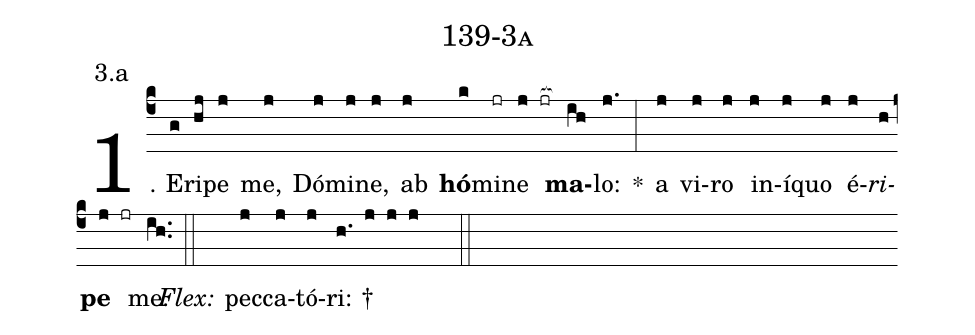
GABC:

name: 139-3a;
annotation: 3.a;
%%
(c4)1. E(g)ri(hj)pe(j) me,(j) Dó(j)mi(j)ne,(j) ab(j) <b>hó</b>(k)mi(jr)ne(j jr[ocb:1{]) <b>ma</b>(ih[ocb:0}])lo:(j.) *(:) a(j) vi(j)ro(j) in(j)í(j)quo(j) é(j)<i>ri</i>(h)<b>pe</b>(j jr) me.(ih..) (::)
<i>Flex:</i>()  pec(j)ca(j)tó(j)ri: †(h. j j j  ::)
